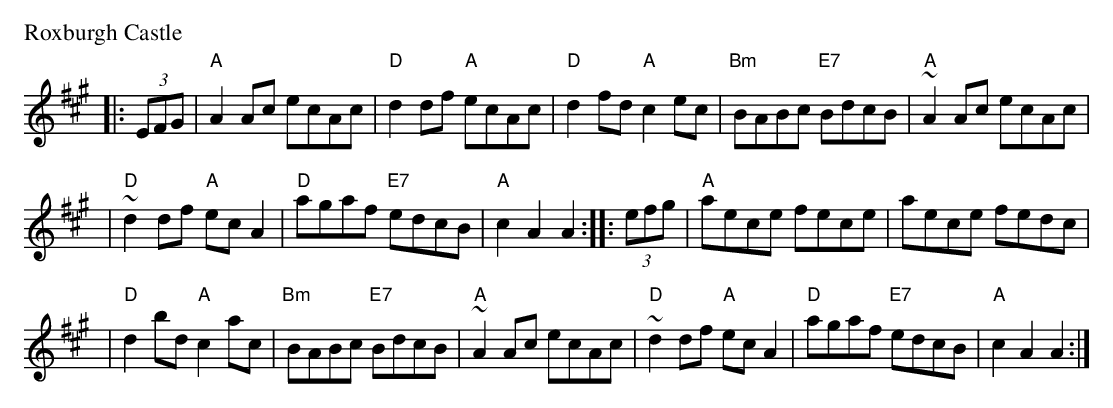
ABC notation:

X:1
P: Roxburgh Castle
K: A
|: (3EFG | "A"A2Ac ecAc | "D"d2df "A"ecAc | "D"d2fd  "A"c2ec | "Bm"BABc "E7"BdcB | "A"~A2Ac ecAc |
| "D"~d2df "A"ecA2 | "D"agaf "E7"edcB | "A"c2A2 A2 :: (3efg | "A"aece fece | aece fedc |
| "D"d2bd "A"c2ac | "Bm"BABc "E7"BdcB | "A"~A2Ac ecAc | "D"~d2df "A"ecA2 | "D"agaf "E7"edcB | "A"c2A2 A2 :|
